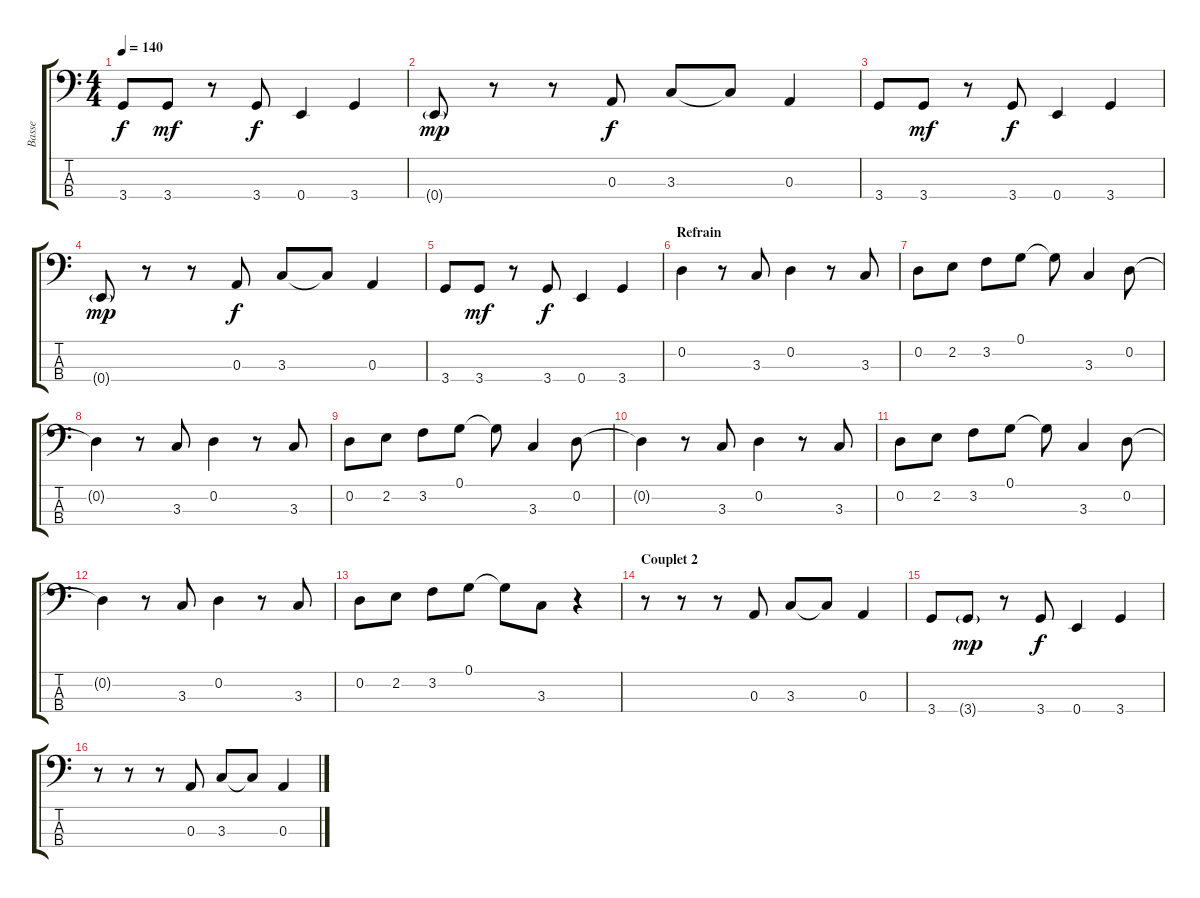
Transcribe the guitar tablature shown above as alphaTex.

\track ("Basse" "Basse") {instrument slapbass1}
\staff {score tabs}
\tuning (G2 D2 A1 E1) {hide}
\ts (4 4)
\tempo 140
\clef f4
\ks c
3.4.8{dy f} 3.4.8{dy mf} r.8 3.4.8{dy f} 0.4.4 3.4.4 |
0.4{g}.8{dy mp} r.8 r.8 0.3.8{dy f} 3.3.8 3.3{t}.8 0.3.4 |
3.4.8 3.4.8{dy mf} r.8 3.4.8{dy f} 0.4.4 3.4.4 |
0.4{g}.8{dy mp} r.8 r.8 0.3.8{dy f} 3.3.8 3.3{t}.8 0.3.4 |
3.4.8 3.4.8{dy mf} r.8 3.4.8{dy f} 0.4.4 3.4.4 |
\section ("" "Refrain")
0.2.4 r.8 3.3.8 0.2.4 r.8 3.3.8 |
0.2.8 2.2.8 3.2.8 0.1.8 0.1{t}.8 3.3.4 0.2.8 |
0.2{t}.4 r.8 3.3.8 0.2.4 r.8 3.3.8 |
0.2.8 2.2.8 3.2.8 0.1.8 0.1{t}.8 3.3.4 0.2.8 |
0.2{t}.4 r.8 3.3.8 0.2.4 r.8 3.3.8 |
0.2.8 2.2.8 3.2.8 0.1.8 0.1{t}.8 3.3.4 0.2.8 |
0.2{t}.4 r.8 3.3.8 0.2.4 r.8 3.3.8 |
0.2.8 2.2.8 3.2.8 0.1.8 0.1{t}.8 3.3.8 r.4 |
\section ("" "Couplet 2")
r.8 r.8 r.8 0.3.8 3.3.8 3.3{t}.8 0.3.4 |
3.4.8 3.4{g}.8{dy mp} r.8 3.4.8{dy f} 0.4.4 3.4.4 |
r.8 r.8 r.8 0.3.8 3.3.8 3.3{t}.8 0.3.4
